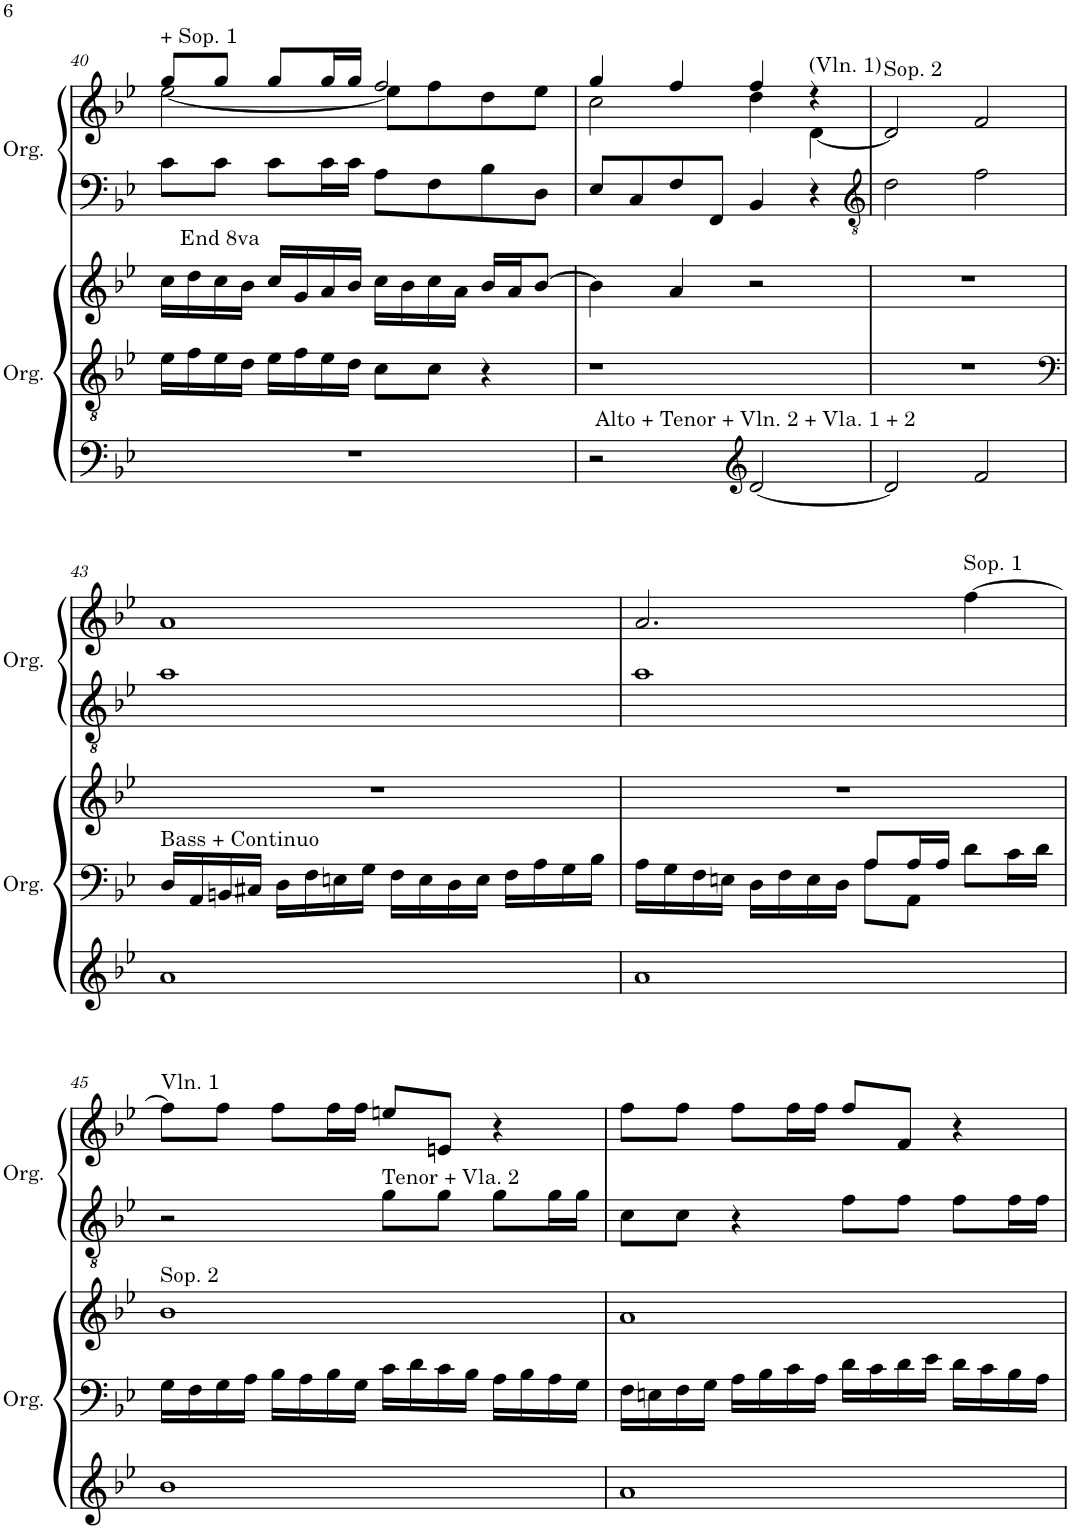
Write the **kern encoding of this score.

**kern	**kern	**kern	**kern	**kern
*part2	*part2	*part2	*part1	*part1
*staff5	*staff4	*staff3	*staff2	*staff1
*I"Organ	*	*	*I"Organ	*
*I'Org.	*	*	*I'Org.	*
!!LO:PB:g=z
*clefF4	*clefG2	*clefG2	*clefF4	*clefG2
*k[b-e-]	*k[b-e-]	*k[b-e-]	*k[b-e-]	*k[b-e-]
*M4/4	*M4/4	*M4/4	*M4/4	*M4/4
=40	=40	=40	=40	=40
*	*	*	*	*^
!	!	!	!	!LO:TX:a:t=+ Sop. 1	!
1r	16e-\LL	16cc\LL	8c\L	8gg/L	[2ee-\
!	!	!LO:TX:a:t=End 8va	!	!	!
.	16f\	16dd\	.	.	.
.	16e-\	16cc\	8c\J	8gg/J	.
.	16d\JJ	16b-\JJ	.	.	.
.	16e-\LL	16cc/LL	8c\L	8gg/L	.
.	16f\	16g/	.	.	.
.	16e-\	16a/	16c\L	16gg/L	.
.	16d\JJ	16b-/JJ	16c\JJ	16gg/JJ	.
.	8c\L	16cc\LL	8A\L	2ff/	8ee-\L]
.	.	16b-\	.	.	.
.	8c\J	16cc\	8F\	.	8ff\
.	.	16a\JJ	.	.	.
.	4r	16b-/LL	8B-\	.	8dd\
.	.	16a/J	.	.	.
.	.	[8b-/J	8D\J	.	8ee-\J
=41	=41	=41	=41	=41	=41
2r	1r	4b-\]	8E-/L	4gg/	2cc\
.	.	.	8C/	.	.
.	.	4a/	8F/	4ff/	.
.	.	.	8FF/J	.	.
*clefG2	*	*	*	*	*
!LO:TX:a:t=Alto + Tenor + Vln. 2 + Vla. 1 + 2	!	!	!	!	!
[2d/	.	2r	4BB-/	4ff/	4dd\
!	!	!	!	!LO:TX:a:t=(Vln. 1)	!
.	.	.	4r	4r	[4d\
*	*	*	*	*v	*v
=42	=42	=42	=42	=42
*	*	*	*clefGv2	*
*	*	*	*	*^
!	!	!	!	!LO:TX:a:t=Sop. 2	!
*	*	*	*	*v	*v
2d/]	1r	1r	2d\	2d/]
2f/	.	.	2f\	2f/
!!LO:LB:g=z
=43	=43	=43	=43	=43
*	*clefF4	*	*	*
!	!LO:TX:a:t=Bass + Continuo	!	!	!
1a	16D/LL	1r	1a	1a
.	16AA/	.	.	.
.	16BBn/	.	.	.
.	16C#X/JJ	.	.	.
.	16D\LL	.	.	.
.	16F\	.	.	.
.	16En\	.	.	.
.	16G\JJ	.	.	.
.	16F\LL	.	.	.
.	16E\	.	.	.
.	16D\	.	.	.
.	16E\JJ	.	.	.
.	16F\LL	.	.	.
.	16A\	.	.	.
.	16G\	.	.	.
.	16B-\JJ	.	.	.
=44	=44	=44	=44	=44
*	*^	*	*	*
1a	16A\LL	2ryy	1r	1a	2.a/
.	16G\	.	.	.	.
.	16F\	.	.	.	.
.	16En\JJ	.	.	.	.
.	16D\LL	.	.	.	.
.	16F\	.	.	.	.
.	16E\	.	.	.	.
.	16D\JJ	.	.	.	.
.	8A/L	8A\L	.	.	.
.	16A/L	8AA\J	.	.	.
.	16A/JJ	.	.	.	.
!	!	!	!	!	!LO:TX:a:t=Sop. 1
.	8d\L	4ryy	.	.	[4ff\
.	16c\L	.	.	.	.
.	16d\JJ	.	.	.	.
*	*v	*v	*	*	*
!!LO:LB:g=z
=45	=45	=45	=45	=45
!	!	!	!	!LO:TX:a:t=Vln. 1
!	!	!LO:TX:a:t=Sop. 2	!	!
1b-	16G\LL	1b-	2r	8ff\L]
.	16F\	.	.	.
.	16G\	.	.	8ff\J
.	16A\JJ	.	.	.
.	16B-\LL	.	.	8ff\L
.	16A\	.	.	.
.	16B-\	.	.	16ff\L
.	16G\JJ	.	.	16ff\JJ
!	!	!	!LO:TX:a:t=Tenor + Vla. 2	!
.	16c\LL	.	8g\L	8een/L
.	16d\	.	.	.
.	16c\	.	8g\J	8en/J
.	16B-\JJ	.	.	.
.	16A\LL	.	8g\L	4r
.	16B-\	.	.	.
.	16A\	.	16g\L	.
.	16G\JJ	.	16g\JJ	.
=46	=46	=46	=46	=46
1a	16F\LL	1a	8c\L	8ff\L
.	16En\	.	.	.
.	16F\	.	8c\J	8ff\J
.	16G\JJ	.	.	.
.	16A\LL	.	4r	8ff\L
.	16B-\	.	.	.
.	16c\	.	.	16ff\L
.	16A\JJ	.	.	16ff\JJ
.	16d\LL	.	8f\L	8ff/L
.	16c\	.	.	.
.	16d\	.	8f\J	8f/J
.	16e-\JJ	.	.	.
.	16d\LL	.	8f\L	4r
.	16c\	.	.	.
.	16B-\	.	16f\L	.
.	16A\JJ	.	16f\JJ	.
=	=	=	=	=
*-	*-	*-	*-	*-
